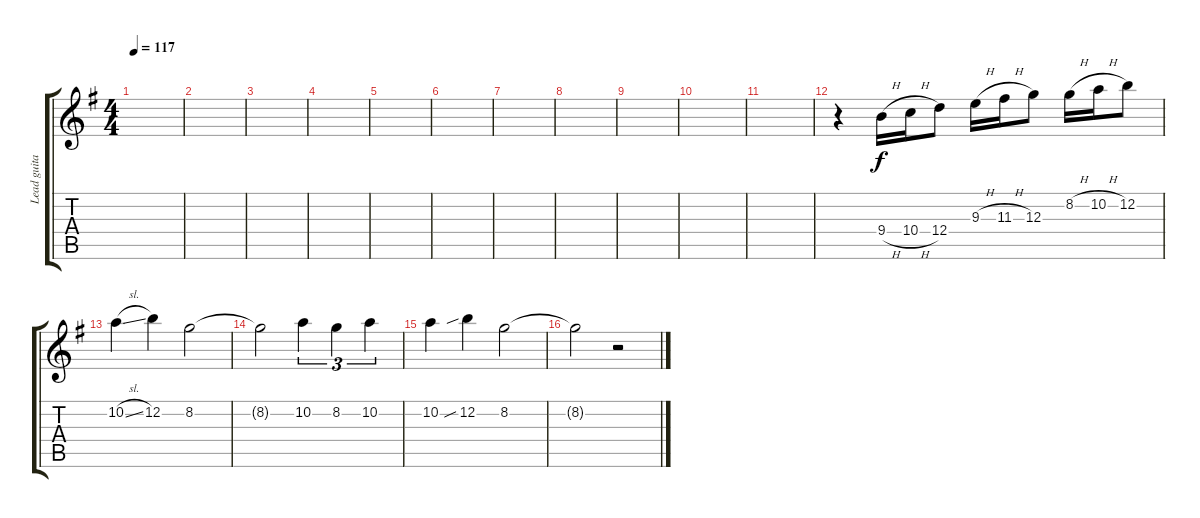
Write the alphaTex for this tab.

\track ("Lead guitar" "Lead guita") {instrument overdrivenguitar}
\staff {score tabs}
\tuning (E4 B3 G3 D3 A2 E2) {hide}
\ts (4 4)
\tempo 117
\clef g2
\ks g
|
|
|
|
|
|
|
|
|
|
|
r.4{volume 13} 9.4{h}.16 10.4{h}.16 12.4.8 9.3{h}.16 11.3{h}.16 12.3.8 8.2{h}.16 10.2{h}.16 12.2.8 |
10.2{sl}.4 12.2.4 8.2.2 |
8.2{t}.2 10.2.4{tu (3 2)} 8.2.4{tu (3 2)} 10.2.4{tu (3 2)} |
10.2.4 12.2{sib}.4 8.2.2 |
8.2{t}.2 r.2
